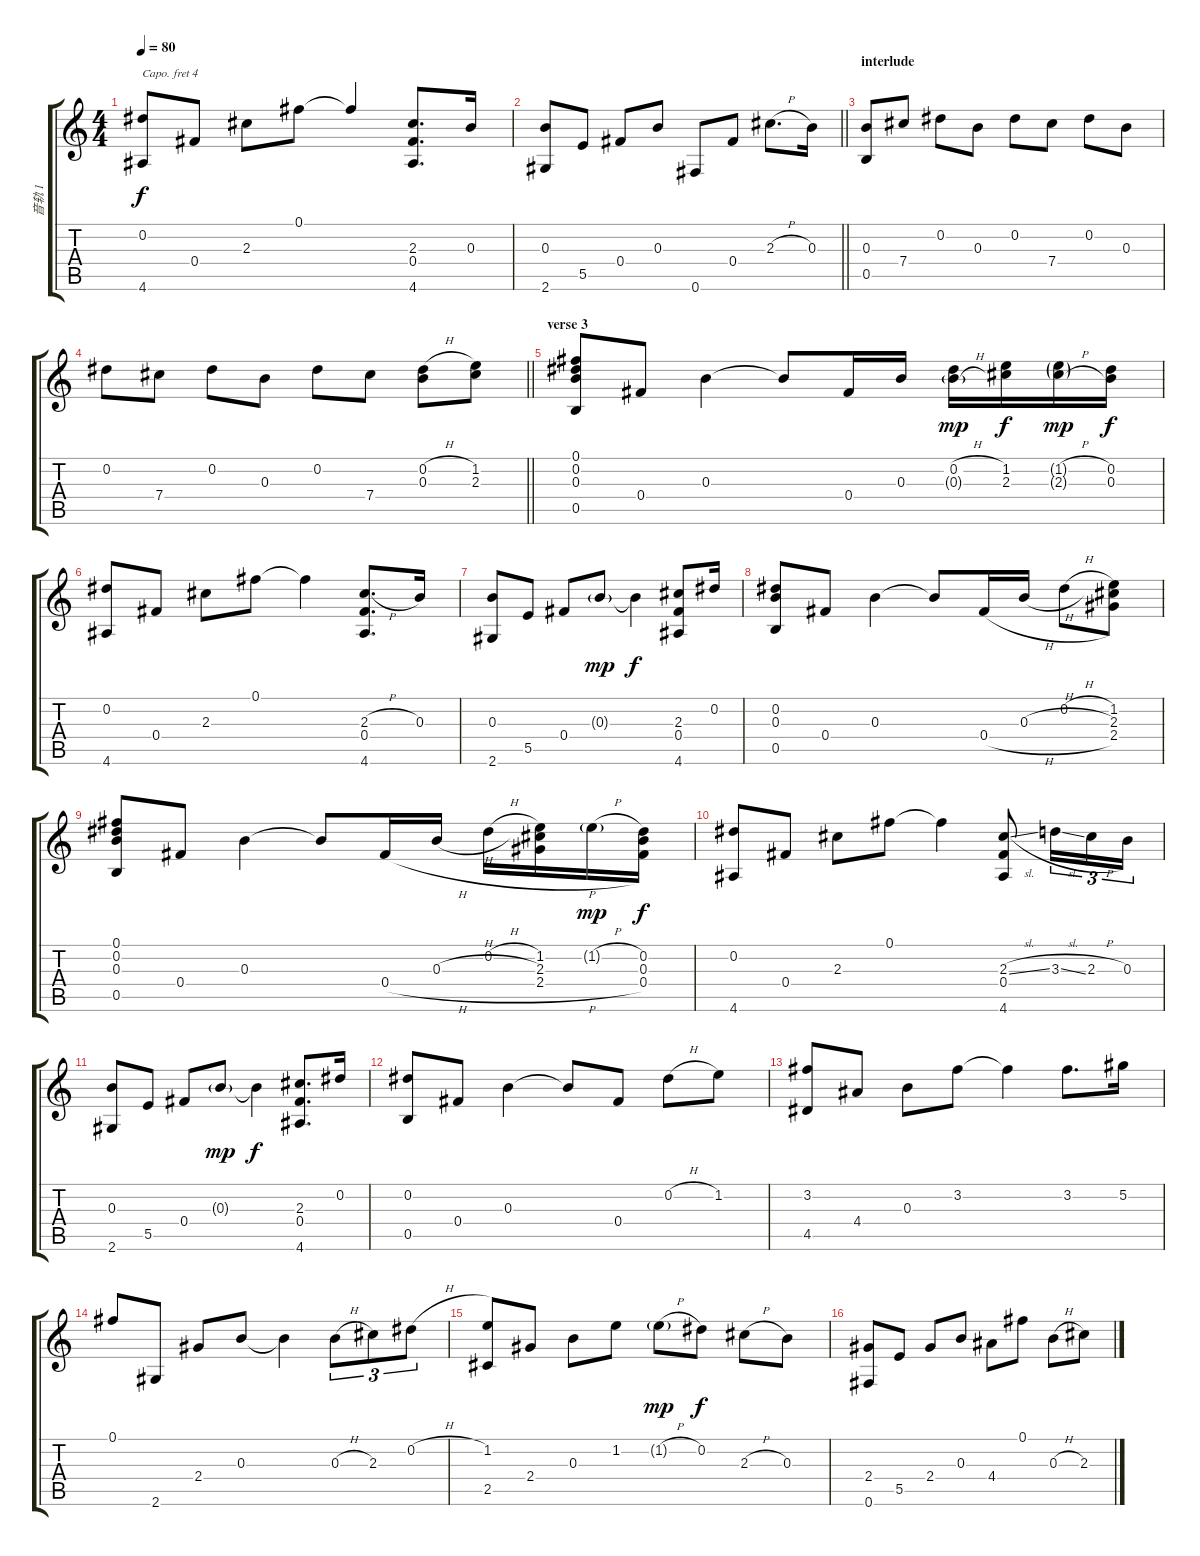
\track ("音轨 1" "音轨 1") {instrument acousticguitarsteel}
\staff {score tabs}
\capo 4
\tuning (D4 B3 G3 D3 G2 D2) {hide}
\ts (4 4)
\tempo 80
\clef g2
\ks c
(0.2 4.6).8{dy f} 0.4.8 2.3.8 0.1.8 0.1{t}.4{beam merge} (2.3 0.4 4.6).8{d beam merge} 0.3.16 |
\barLineRight lightlight
(0.3 2.6).8 5.5.8 0.4.8 0.3.8 0.6.8 0.4.8 2.3{h}.8{d} 0.3.16 |
\section ("" "interlude")
(0.3 0.5).8 7.4.8 0.2.8 0.3.8 0.2.8 7.4.8 0.2.8 0.3.8 |
\barLineRight lightlight
0.2.8 7.4.8 0.2.8 0.3.8 0.2.8 7.4.8 (0.2{h} 0.3).8 (1.2 2.3).8 |
\section ("" "verse 3")
(0.1 0.2 0.3 0.5).8 0.4.8 0.3.4 0.3{t}.8 0.4.16{beam merge} 0.3.16 (0.2{h} 0.3{h g}).16{dy mp} (1.2 2.3).16{dy f} (1.2{h g} 2.3{h g}).16{dy mp} (0.2 0.3).16{dy f} |
(0.2 4.6).8 0.4.8 2.3.8 0.1.8 0.1{t}.4 (2.3{h} 0.4 4.6).8{d} 0.3.16 |
(0.3 2.6).8 5.5.8 0.4.8 0.3{g}.8{dy mp} 0.3{t}.4{dy f} (2.3 0.4 4.6).8 0.2.16 |
(0.2 0.3 0.5).8 0.4.8 0.3.4 0.3{t}.8 0.4{h}.16 0.3{h}.16 0.2{h}.8 (1.2 2.3 2.4).8 |
(0.1 0.2 0.3 0.5).8 0.4.8 0.3.4 0.3{t}.8 0.4{h}.16{beam merge} 0.3{h}.16 0.2{h}.16 (1.2 2.3 2.4{h}).16 1.2{h g}.16{dy mp} (0.2 0.3 0.4).16{dy f} |
(0.2 4.6).8 0.4.8 2.3.8 0.1.8 0.1{t}.4 (2.3{sl} 0.4 4.6).8 3.3{sl}.16{tu (3 2)} 2.3{h}.16{tu (3 2) beam merge} 0.3.16{tu (3 2)} |
(0.3 2.6).8 5.5.8 0.4.8 0.3{g}.8{dy mp} 0.3{t}.4{dy f} (2.3 0.4 4.6).8{d} 0.2.16 |
(0.2 0.5).8 0.4.8 0.3.4 0.3{t}.8 0.4.8 0.2{h}.8 1.2.8 |
(3.2 4.5).8 4.4.8 0.3.8 3.2.8 3.2{t}.4 3.2.8{d} 5.2.16 |
0.1.8 2.6.8 2.4.8 0.3.8 0.3{t}.4 0.3{h}.8{tu (3 2)} 2.3.8{tu (3 2) beam merge} 0.2{h}.8{tu (3 2)} |
(1.2 2.5).8 2.4.8 0.3.8 1.2.8 1.2{h g}.8{dy mp} 0.2.8{dy f} 2.3{h}.8 0.3.8 |
(2.4 0.6).8 5.5.8 2.4.8 0.3.8 4.4.8 0.1.8 0.3{h}.8 2.3.8
